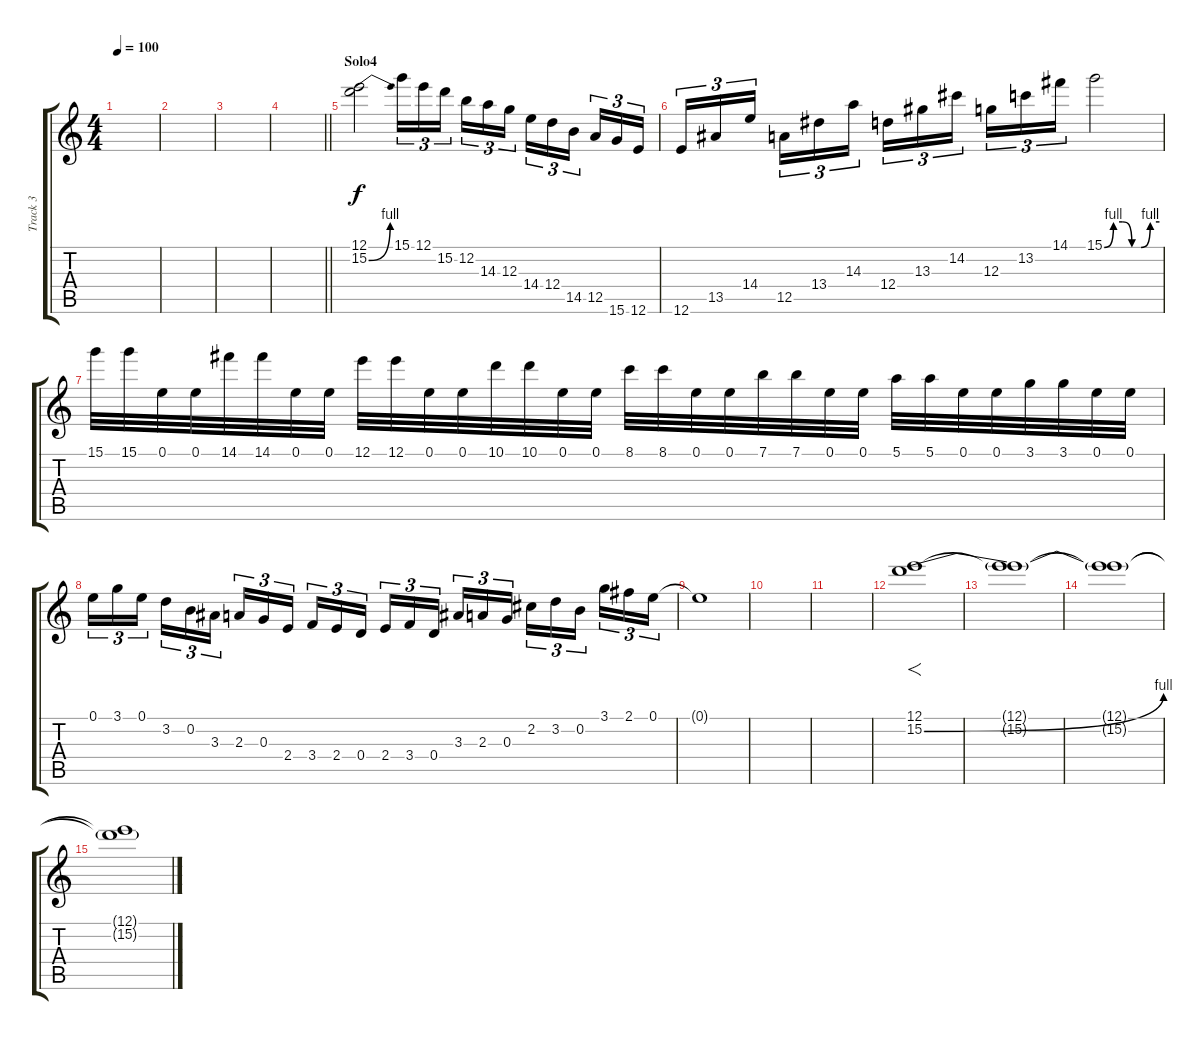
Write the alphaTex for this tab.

\track ("Track 3" "Track 3") {instrument acousticguitarsteel}
\staff {score tabs}
\tuning (E4 B3 G3 D3 A2 E2) {hide}
\ts (4 4)
\tempo 100
\clef g2
\ks c
|
|
|
\barLineRight lightlight
|
\section ("" "Solo4")
(12.1 15.2{be (bend 0 0 60 4)}).2 15.1.16{tu (3 2)} 12.1.16{tu (3 2)} 15.2.16{tu (3 2) beam splitsecondary} 12.2.16{tu (3 2)} 14.3.16{tu (3 2)} 12.3.16{tu (3 2)} 14.4.16{tu (3 2)} 12.4.16{tu (3 2)} 14.5.16{tu (3 2) beam splitsecondary} 12.5.16{tu (3 2)} 15.6.16{tu (3 2)} 12.6.16{tu (3 2)} |
12.6.16{tu (3 2)} 13.5.16{tu (3 2)} 14.4.16{tu (3 2) beam splitsecondary} 12.5.16{tu (3 2)} 13.4.16{tu (3 2)} 14.3.16{tu (3 2)} 12.4.16{tu (3 2)} 13.3.16{tu (3 2)} 14.2.16{tu (3 2) beam splitsecondary} 12.3.16{tu (3 2)} 13.2.16{tu (3 2)} 14.1.16{tu (3 2)} 15.1{be (custom 0 0 10 4 20 4 30 0 40 0 50 4 60 4)}.2 |
15.1.32 15.1.32 0.1.32 0.1.32 14.1.32 14.1.32 0.1.32 0.1.32 12.1.32 12.1.32 0.1.32 0.1.32 10.1.32 10.1.32 0.1.32 0.1.32 8.1.32 8.1.32 0.1.32 0.1.32 7.1.32 7.1.32 0.1.32 0.1.32 5.1.32 5.1.32 0.1.32 0.1.32 3.1.32 3.1.32 0.1.32 0.1.32 |
0.1.16{tu (3 2)} 3.1.16{tu (3 2)} 0.1.16{tu (3 2) beam splitsecondary} 3.2.16{tu (3 2)} 0.2.16{tu (3 2)} 3.3.16{tu (3 2)} 2.3.16{tu (3 2)} 0.3.16{tu (3 2)} 2.4.16{tu (3 2) beam splitsecondary} 3.4.16{tu (3 2)} 2.4.16{tu (3 2)} 0.4.16{tu (3 2)} 2.4.16{tu (3 2)} 3.4.16{tu (3 2)} 0.4.16{tu (3 2) beam splitsecondary} 3.3.16{tu (3 2)} 2.3.16{tu (3 2)} 0.3.16{tu (3 2)} 2.2.16{tu (3 2)} 3.2.16{tu (3 2)} 0.2.16{tu (3 2) beam splitsecondary} 3.1.16{tu (3 2)} 2.1.16{tu (3 2)} 0.1.16{tu (3 2)} |
0.1{t}.1 |
|
|
(12.1 15.2{be (bend 0 0 60 4)}).1{f} |
(12.1{t} 15.2{t}).1 |
(12.1{t} 15.2{t}).1 |
(12.1{t} 15.2{t}).1
